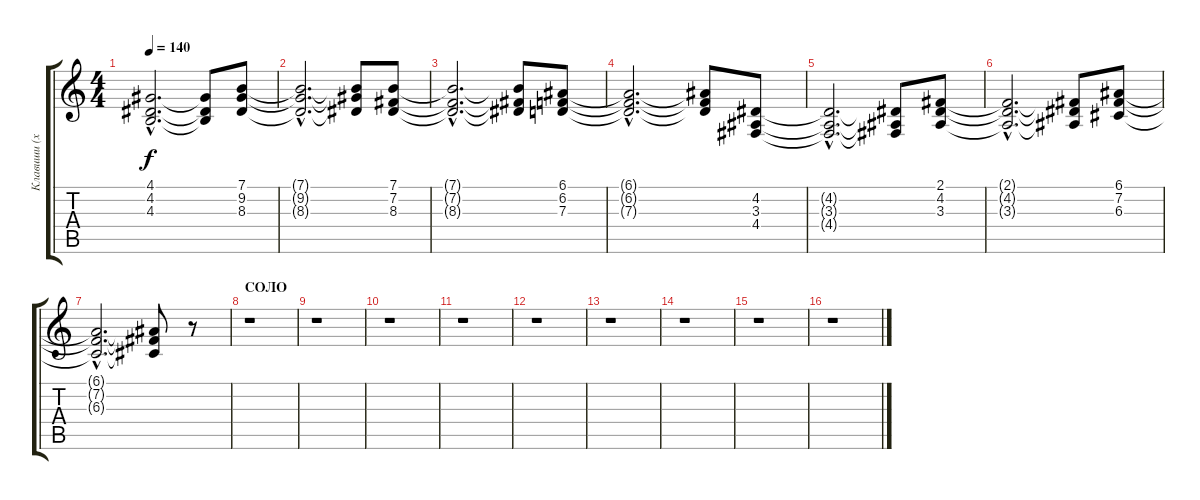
\track ("Клавиши (хор)" "Клавиши (х") {instrument choiraahs}
\staff {score tabs}
\tuning (E4 B3 G3 D3 A2 E2) {hide}
\ts (4 4)
\tempo 140
\clef g2
\ks c
(4.1{hac t} 4.2{hac t} 4.3{hac t}).2{d dy f} (4.1{t} 4.2{t} 4.3{t}).8 (7.1 9.2 8.3).8 |
(7.1{hac t} 9.2{hac t} 8.3{hac t}).2{d} (7.1{t} 9.2{t} 8.3{t}).8 (7.1 7.2 8.3).8 |
(7.1{hac t} 7.2{hac t} 8.3{hac t}).2{d} (7.1{t} 7.2{t} 8.3{t}).8 (6.1 6.2 7.3).8 |
(6.1{hac t} 6.2{hac t} 7.3{hac t}).2{d} (6.1{t} 6.2{t} 7.3{t}).8 (4.2 3.3 4.4).8 |
(4.2{hac t} 3.3{hac t} 4.4{hac t}).2{d} (4.2{t} 3.3{t} 4.4{t}).8 (2.1 4.2 3.3).8 |
(2.1{hac t} 4.2{hac t} 3.3{hac t}).2{d} (2.1{t} 4.2{t} 3.3{t}).8 (6.1 7.2 6.3).8 |
(6.1{hac t} 7.2{hac t} 6.3{hac t}).2{d} (6.1{t} 7.2{t} 6.3{t}).8 r.8 |
\section ("" "СОЛО")
r.1 |
r.1 |
r.1 |
r.1 |
r.1 |
r.1 |
r.1 |
r.1 |
r.1
